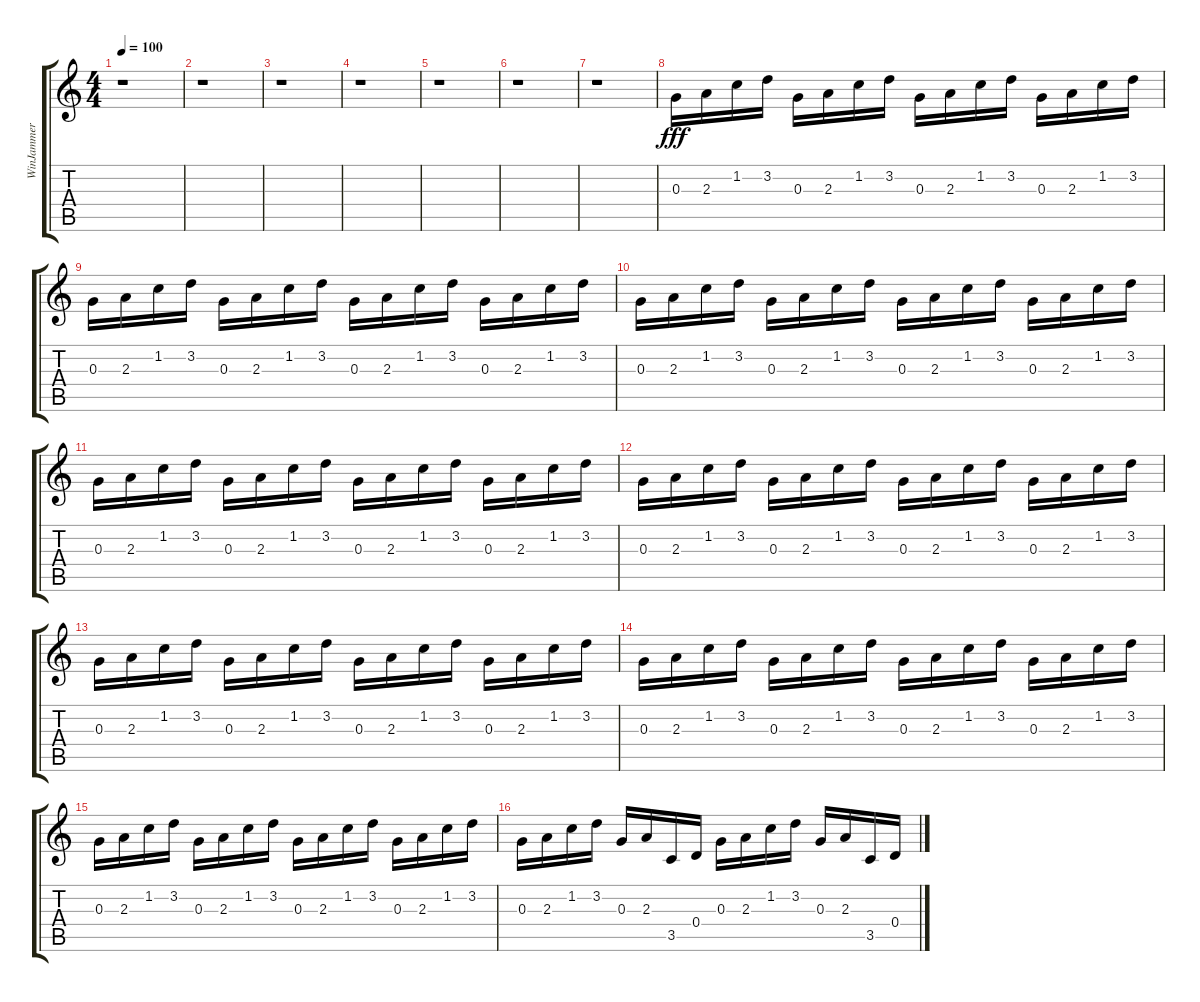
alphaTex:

\track ("WinJammer Demo" "WinJammer ") {instrument electricguitarmuted}
\staff {score tabs}
\tuning (E4 B3 G3 D3 A2 D2) {hide}
\ts (4 4)
\tempo 100
\clef g2
\ks c
r.1{dy fff} |
r.1 |
r.1 |
r.1 |
r.1 |
r.1 |
r.1 |
0.3.16 2.3.16 1.2.16 3.2.16 0.3.16 2.3.16{volume 10} 1.2.16{volume 12} 3.2.16 0.3.16 2.3.16 1.2.16 3.2.16 0.3.16 2.3.16 1.2.16 3.2.16 |
0.3.16 2.3.16 1.2.16 3.2.16 0.3.16 2.3.16{volume 10} 1.2.16{volume 12} 3.2.16 0.3.16 2.3.16 1.2.16 3.2.16 0.3.16 2.3.16 1.2.16 3.2.16 |
0.3.16 2.3.16 1.2.16 3.2.16 0.3.16 2.3.16{volume 10} 1.2.16{volume 12} 3.2.16 0.3.16 2.3.16 1.2.16 3.2.16 0.3.16 2.3.16 1.2.16 3.2.16 |
0.3.16 2.3.16 1.2.16 3.2.16 0.3.16 2.3.16{volume 10} 1.2.16{volume 12} 3.2.16 0.3.16 2.3.16 1.2.16 3.2.16 0.3.16 2.3.16 1.2.16 3.2.16 |
0.3.16 2.3.16 1.2.16 3.2.16 0.3.16 2.3.16{volume 10} 1.2.16{volume 12} 3.2.16 0.3.16 2.3.16 1.2.16 3.2.16 0.3.16 2.3.16 1.2.16 3.2.16 |
0.3.16 2.3.16 1.2.16 3.2.16 0.3.16 2.3.16{volume 10} 1.2.16{volume 12} 3.2.16 0.3.16 2.3.16 1.2.16 3.2.16 0.3.16 2.3.16 1.2.16 3.2.16 |
0.3.16 2.3.16 1.2.16 3.2.16 0.3.16 2.3.16{volume 10} 1.2.16{volume 12} 3.2.16 0.3.16 2.3.16 1.2.16 3.2.16 0.3.16 2.3.16 1.2.16 3.2.16 |
0.3.16 2.3.16 1.2.16 3.2.16 0.3.16 2.3.16{volume 10} 1.2.16{volume 12} 3.2.16 0.3.16 2.3.16 1.2.16 3.2.16 0.3.16 2.3.16 1.2.16 3.2.16 |
0.3.16 2.3.16 1.2.16 3.2.16 0.3.16 2.3.16 3.5.16 0.4.16 0.3.16 2.3.16 1.2.16 3.2.16 0.3.16 2.3.16 3.5.16 0.4.16
